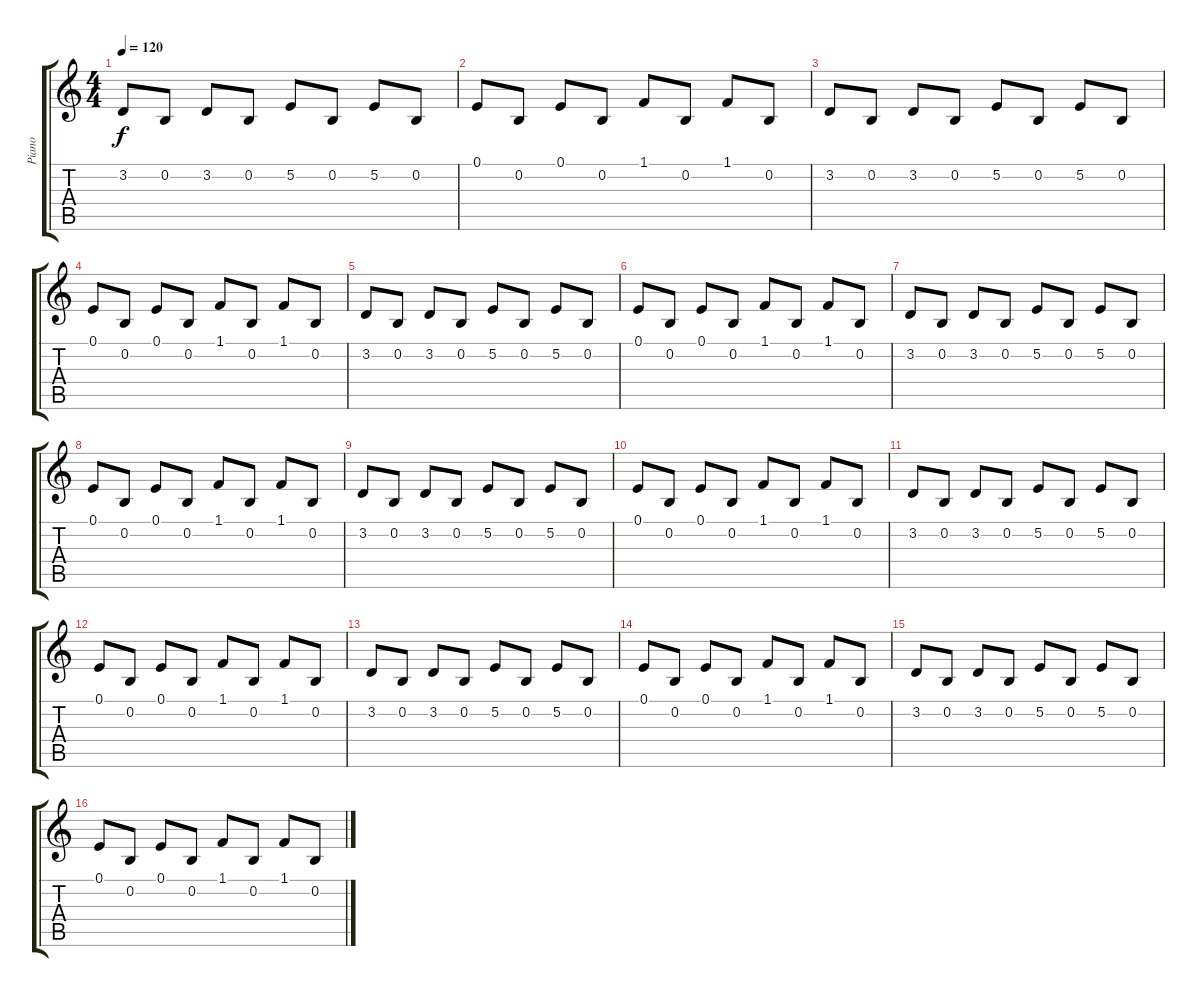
\track ("Piano" "Piano") {instrument acousticgrandpiano}
\staff {score tabs}
\tuning (E4 B3 G3 D3 A2 E2) {hide}
\ts (4 4)
\tempo 120
\clef g2
\ks c
3.2.8{dy f} 0.2.8 3.2.8 0.2.8 5.2.8 0.2.8 5.2.8 0.2.8 |
0.1.8 0.2.8 0.1.8 0.2.8 1.1.8 0.2.8 1.1.8 0.2.8 |
3.2.8 0.2.8 3.2.8 0.2.8 5.2.8 0.2.8 5.2.8 0.2.8 |
0.1.8 0.2.8 0.1.8 0.2.8 1.1.8 0.2.8 1.1.8 0.2.8 |
3.2.8 0.2.8 3.2.8 0.2.8 5.2.8 0.2.8 5.2.8 0.2.8 |
0.1.8 0.2.8 0.1.8 0.2.8 1.1.8 0.2.8 1.1.8 0.2.8 |
3.2.8 0.2.8 3.2.8 0.2.8 5.2.8 0.2.8 5.2.8 0.2.8 |
0.1.8 0.2.8 0.1.8 0.2.8 1.1.8 0.2.8 1.1.8 0.2.8 |
3.2.8 0.2.8 3.2.8 0.2.8 5.2.8 0.2.8 5.2.8 0.2.8 |
0.1.8 0.2.8 0.1.8 0.2.8 1.1.8 0.2.8 1.1.8 0.2.8 |
3.2.8 0.2.8 3.2.8 0.2.8 5.2.8 0.2.8 5.2.8 0.2.8 |
0.1.8 0.2.8 0.1.8 0.2.8 1.1.8 0.2.8 1.1.8 0.2.8 |
3.2.8 0.2.8 3.2.8 0.2.8 5.2.8 0.2.8 5.2.8 0.2.8 |
0.1.8 0.2.8 0.1.8 0.2.8 1.1.8 0.2.8 1.1.8 0.2.8 |
3.2.8 0.2.8 3.2.8 0.2.8 5.2.8 0.2.8 5.2.8 0.2.8 |
0.1.8 0.2.8 0.1.8 0.2.8 1.1.8 0.2.8 1.1.8 0.2.8
